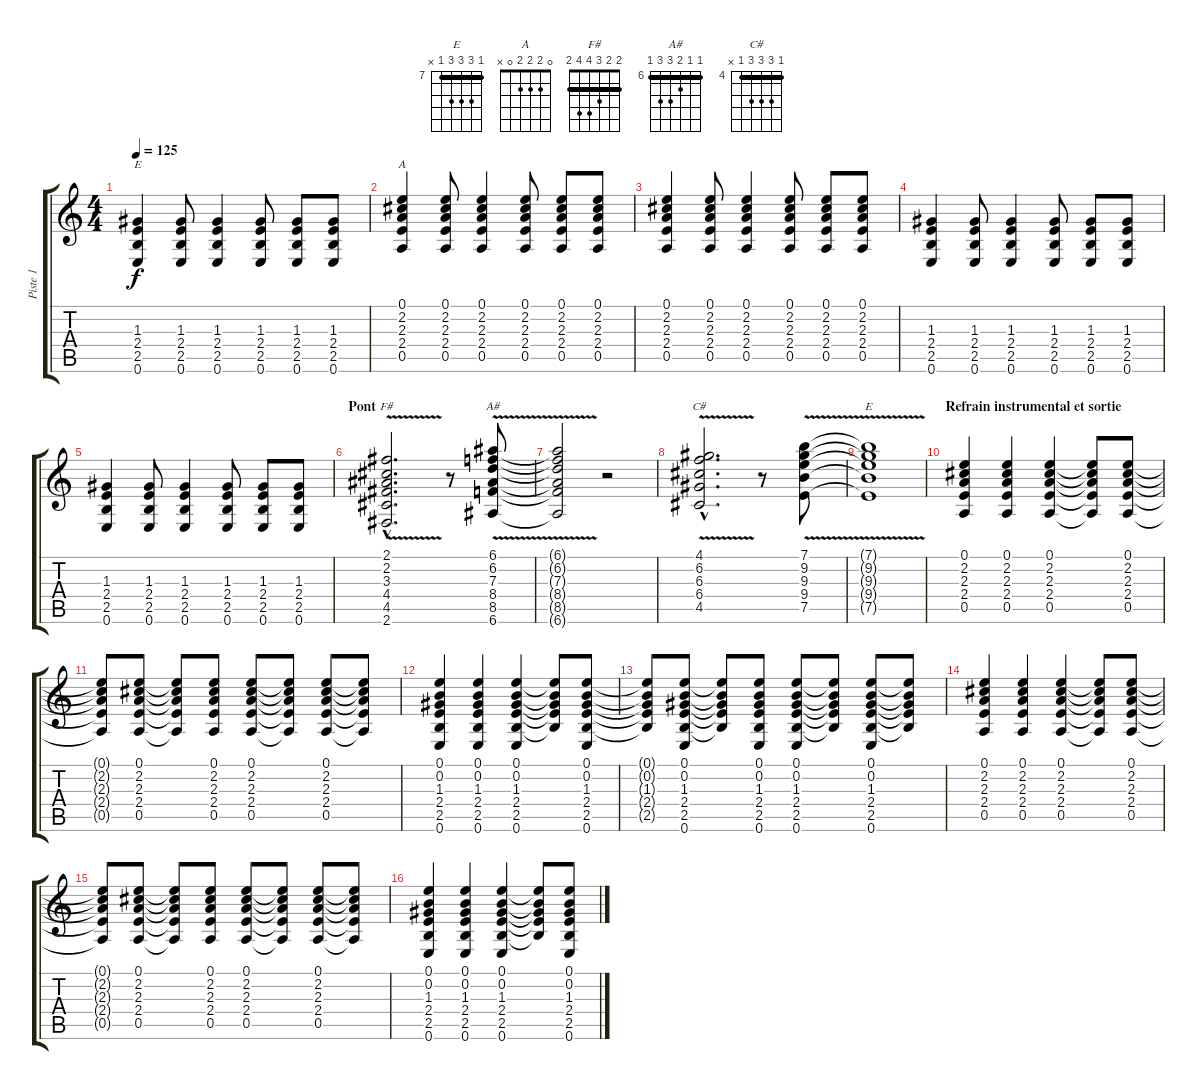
\track ("Piste 1" "Piste 1") {instrument overdrivenguitar}
\staff {score tabs}
\tuning (E4 B3 G3 D3 A2 E2) {hide}
\chord ("E" 0 0 1 2 2 0)
\chord ("A" 0 2 2 2 0 x)
\chord ("F#" 2 2 3 4 4 2) {barre 2}
\chord ("A#" 6 6 7 8 8 6) {firstfret 6 barre 6}
\chord ("C#" 4 6 6 6 4 x) {firstfret 4 barre 4}
\chord ("E" 7 9 9 9 7 x) {firstfret 7 barre 7}
\ts (4 4)
\tempo 125
\clef g2
\ks c
(1.3 2.4 2.5 0.6).4{ch "E" dy f} (1.3 2.4 2.5 0.6).8 (1.3 2.4 2.5 0.6).4 (1.3 2.4 2.5 0.6).8 (1.3 2.4 2.5 0.6).8 (1.3 2.4 2.5 0.6).8 |
(0.1 2.2 2.3 2.4 0.5).4{ch "A"} (0.1 2.2 2.3 2.4 0.5).8 (0.1 2.2 2.3 2.4 0.5).4 (0.1 2.2 2.3 2.4 0.5).8 (0.1 2.2 2.3 2.4 0.5).8 (0.1 2.2 2.3 2.4 0.5).8 |
(0.1 2.2 2.3 2.4 0.5).4 (0.1 2.2 2.3 2.4 0.5).8 (0.1 2.2 2.3 2.4 0.5).4 (0.1 2.2 2.3 2.4 0.5).8 (0.1 2.2 2.3 2.4 0.5).8 (0.1 2.2 2.3 2.4 0.5).8 |
(1.3 2.4 2.5 0.6).4 (1.3 2.4 2.5 0.6).8 (1.3 2.4 2.5 0.6).4 (1.3 2.4 2.5 0.6).8 (1.3 2.4 2.5 0.6).8 (1.3 2.4 2.5 0.6).8 |
(1.3 2.4 2.5 0.6).4 (1.3 2.4 2.5 0.6).8 (1.3 2.4 2.5 0.6).4 (1.3 2.4 2.5 0.6).8 (1.3 2.4 2.5 0.6).8 (1.3 2.4 2.5 0.6).8 |
\section ("" "Pont")
(2.1{v hac} 2.2{v hac} 3.3{v hac} 4.4{v hac} 4.5{v hac} 2.6{v hac}).2{d ch "F#" volume 12} r.8 (6.1{v} 6.2{v} 7.3{v} 8.4{v} 8.5{v} 6.6{v}).8{ch "A#"} |
(6.1{t} 6.2{t} 7.3{t} 8.4{t} 8.5{t} 6.6{t}).2 r.2 |
(4.1{v hac} 6.2{v hac} 6.3{v hac} 6.4{v hac} 4.5{v hac}).2{d ch "C#"} r.8 (7.1{v} 9.2{v} 9.3{v} 9.4{v} 7.5{v}).8 |
(7.1{t} 9.2{t} 9.3{t} 9.4{t} 7.5{t}).1{ch "E"} |
\section ("" "Refrain instrumental et sortie")
(0.1 2.2 2.3 2.4 0.5).4{volume 8} (0.1 2.2 2.3 2.4 0.5).4 (0.1 2.2 2.3 2.4 0.5).4 (0.1{t} 2.2{t} 2.3{t} 2.4{t} 0.5{t}).8 (0.1 2.2 2.3 2.4 0.5).8 |
(0.1{t} 2.2{t} 2.3{t} 2.4{t} 0.5{t}).8 (0.1 2.2 2.3 2.4 0.5).8 (0.1{t} 2.2{t} 2.3{t} 2.4{t} 0.5{t}).8 (0.1 2.2 2.3 2.4 0.5).8 (0.1 2.2 2.3 2.4 0.5).8 (0.1{t} 2.2{t} 2.3{t} 2.4{t} 0.5{t}).8 (0.1 2.2 2.3 2.4 0.5).8 (0.1{t} 2.2{t} 2.3{t} 2.4{t} 0.5{t}).8 |
(0.1 0.2 1.3 2.4 2.5 0.6).4 (0.1 0.2 1.3 2.4 2.5 0.6).4 (0.1 0.2 1.3 2.4 2.5 0.6).4 (0.1{t} 0.2{t} 1.3{t} 2.4{t} 2.5{t}).8 (0.1 0.2 1.3 2.4 2.5 0.6).8 |
(0.1{t} 0.2{t} 1.3{t} 2.4{t} 2.5{t}).8 (0.1 0.2 1.3 2.4 2.5 0.6).8 (0.1{t} 0.2{t} 1.3{t} 2.4{t} 2.5{t}).8 (0.1 0.2 1.3 2.4 2.5 0.6).8 (0.1 0.2 1.3 2.4 2.5 0.6).8 (0.1{t} 0.2{t} 1.3{t} 2.4{t} 2.5{t}).8 (0.1 0.2 1.3 2.4 2.5 0.6).8 (0.1{t} 0.2{t} 1.3{t} 2.4{t} 2.5{t}).8 |
(0.1 2.2 2.3 2.4 0.5).4 (0.1 2.2 2.3 2.4 0.5).4 (0.1 2.2 2.3 2.4 0.5).4 (0.1{t} 2.2{t} 2.3{t} 2.4{t} 0.5{t}).8 (0.1 2.2 2.3 2.4 0.5).8 |
(0.1{t} 2.2{t} 2.3{t} 2.4{t} 0.5{t}).8 (0.1 2.2 2.3 2.4 0.5).8 (0.1{t} 2.2{t} 2.3{t} 2.4{t} 0.5{t}).8 (0.1 2.2 2.3 2.4 0.5).8 (0.1 2.2 2.3 2.4 0.5).8 (0.1{t} 2.2{t} 2.3{t} 2.4{t} 0.5{t}).8 (0.1 2.2 2.3 2.4 0.5).8 (0.1{t} 2.2{t} 2.3{t} 2.4{t} 0.5{t}).8 |
(0.1 0.2 1.3 2.4 2.5 0.6).4 (0.1 0.2 1.3 2.4 2.5 0.6).4 (0.1 0.2 1.3 2.4 2.5 0.6).4 (0.1{t} 0.2{t} 1.3{t} 2.4{t} 2.5{t}).8 (0.1 0.2 1.3 2.4 2.5 0.6).8
